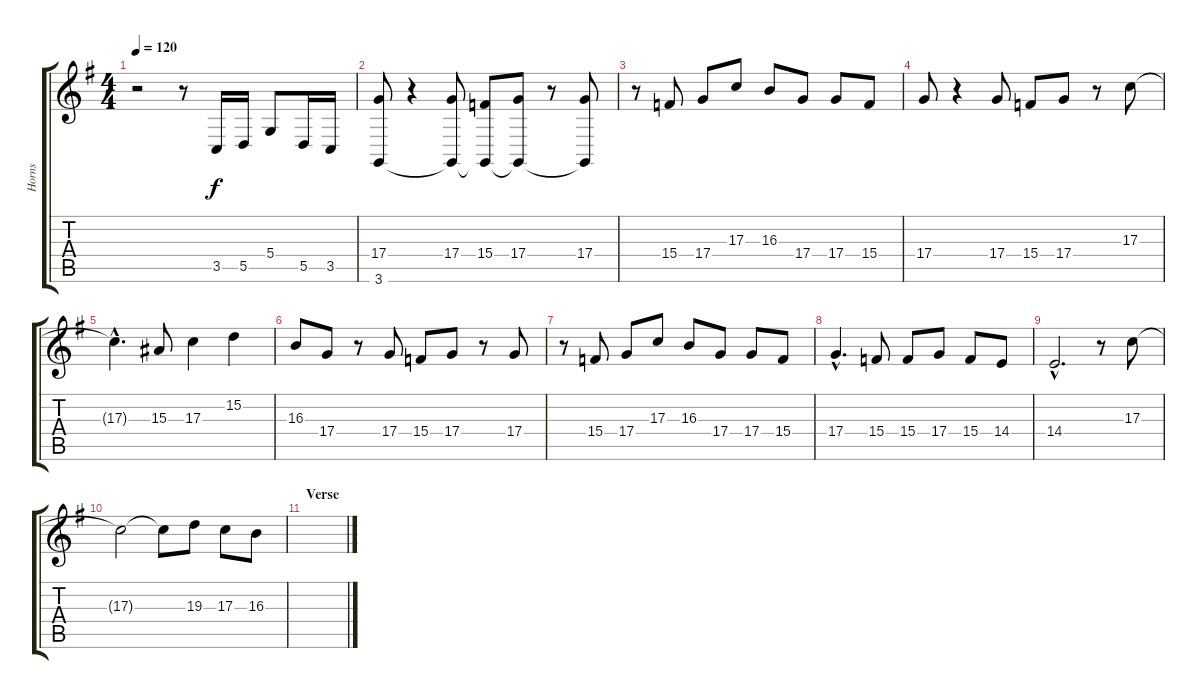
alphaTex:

\track ("Horns" "Horns") {instrument altosax}
\staff {score tabs}
\tuning (E4 B3 G3 D3 A2 E2) {hide}
\ts (4 4)
\tempo 120
\clef g2
\ks g
r.2{dy f instrument altosax} r.8 3.5.16 5.5.16 5.4.8 5.5.16 3.5.16 |
(17.4 3.6).8 r.4 (17.4 3.6{t}).8 (15.4 3.6{t}).8 (17.4 3.6{t}).8 r.8 (17.4 3.6{t}).8 |
r.8 15.4.8 17.4.8 17.3.8 16.3.8 17.4.8 17.4.8 15.4.8 |
17.4.8 r.4 17.4.8 15.4.8 17.4.8 r.8 17.3.8 |
17.3{hac t}.4{d} 15.3.8 17.3.4 15.2.4 |
16.3.8 17.4.8 r.8 17.4.8 15.4.8 17.4.8 r.8 17.4.8 |
r.8 15.4.8 17.4.8 17.3.8 16.3.8 17.4.8 17.4.8 15.4.8 |
17.4{hac}.4{d} 15.4.8 15.4.8 17.4.8 15.4.8 14.4.8 |
14.4{hac}.2{d} r.8 17.3.8 |
17.3{t}.2 17.3{t}.8 19.3.8 17.3.8 16.3.8 |
\section ("" "Verse")
